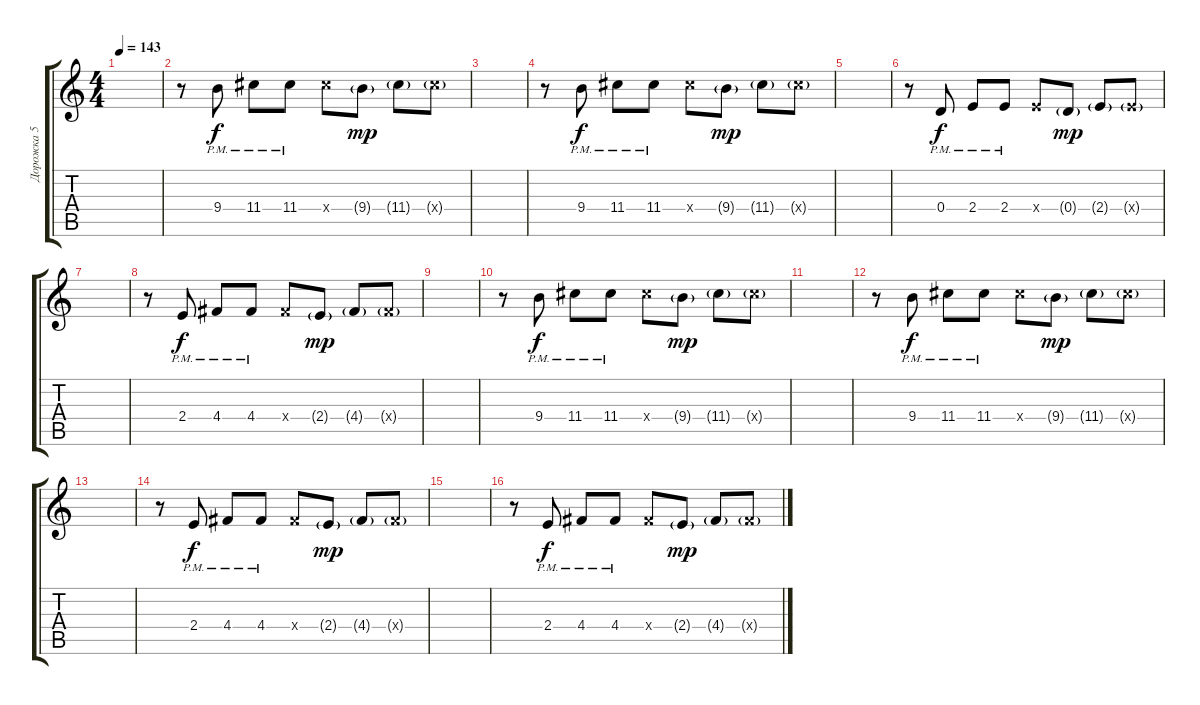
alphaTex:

\track ("Дорожка 5" "Дорожка 5") {instrument electricguitarjazz}
\staff {score tabs}
\tuning (E4 B3 G3 D3 A2 E2) {hide}
\ts (4 4)
\tempo 143
\clef g2
\ks c
|
r.8 9.4{pm}.8{dy f} 11.4{pm}.8 11.4{pm}.8 11.4{x}.8 9.4{g}.8{dy mp} 11.4{g}.8 11.4{g x}.8 |
|
r.8 9.4{pm}.8{dy f} 11.4{pm}.8 11.4{pm}.8 11.4{x}.8 9.4{g}.8{dy mp} 11.4{g}.8 11.4{g x}.8 |
|
r.8 0.4{pm}.8{dy f} 2.4{pm}.8 2.4{pm}.8 2.4{x}.8 0.4{g}.8{dy mp} 2.4{g}.8 2.4{g x}.8 |
|
r.8 2.4{pm}.8{dy f} 4.4{pm}.8 4.4{pm}.8 4.4{x}.8 2.4{g}.8{dy mp} 4.4{g}.8 4.4{g x}.8 |
|
r.8 9.4{pm}.8{dy f} 11.4{pm}.8 11.4{pm}.8 11.4{x}.8 9.4{g}.8{dy mp} 11.4{g}.8 11.4{g x}.8 |
|
r.8 9.4{pm}.8{dy f} 11.4{pm}.8 11.4{pm}.8 11.4{x}.8 9.4{g}.8{dy mp} 11.4{g}.8 11.4{g x}.8 |
|
r.8 2.4{pm}.8{dy f} 4.4{pm}.8 4.4{pm}.8 4.4{x}.8 2.4{g}.8{dy mp} 4.4{g}.8 4.4{g x}.8 |
|
r.8 2.4{pm}.8{dy f} 4.4{pm}.8 4.4{pm}.8 4.4{x}.8 2.4{g}.8{dy mp} 4.4{g}.8 4.4{g x}.8
